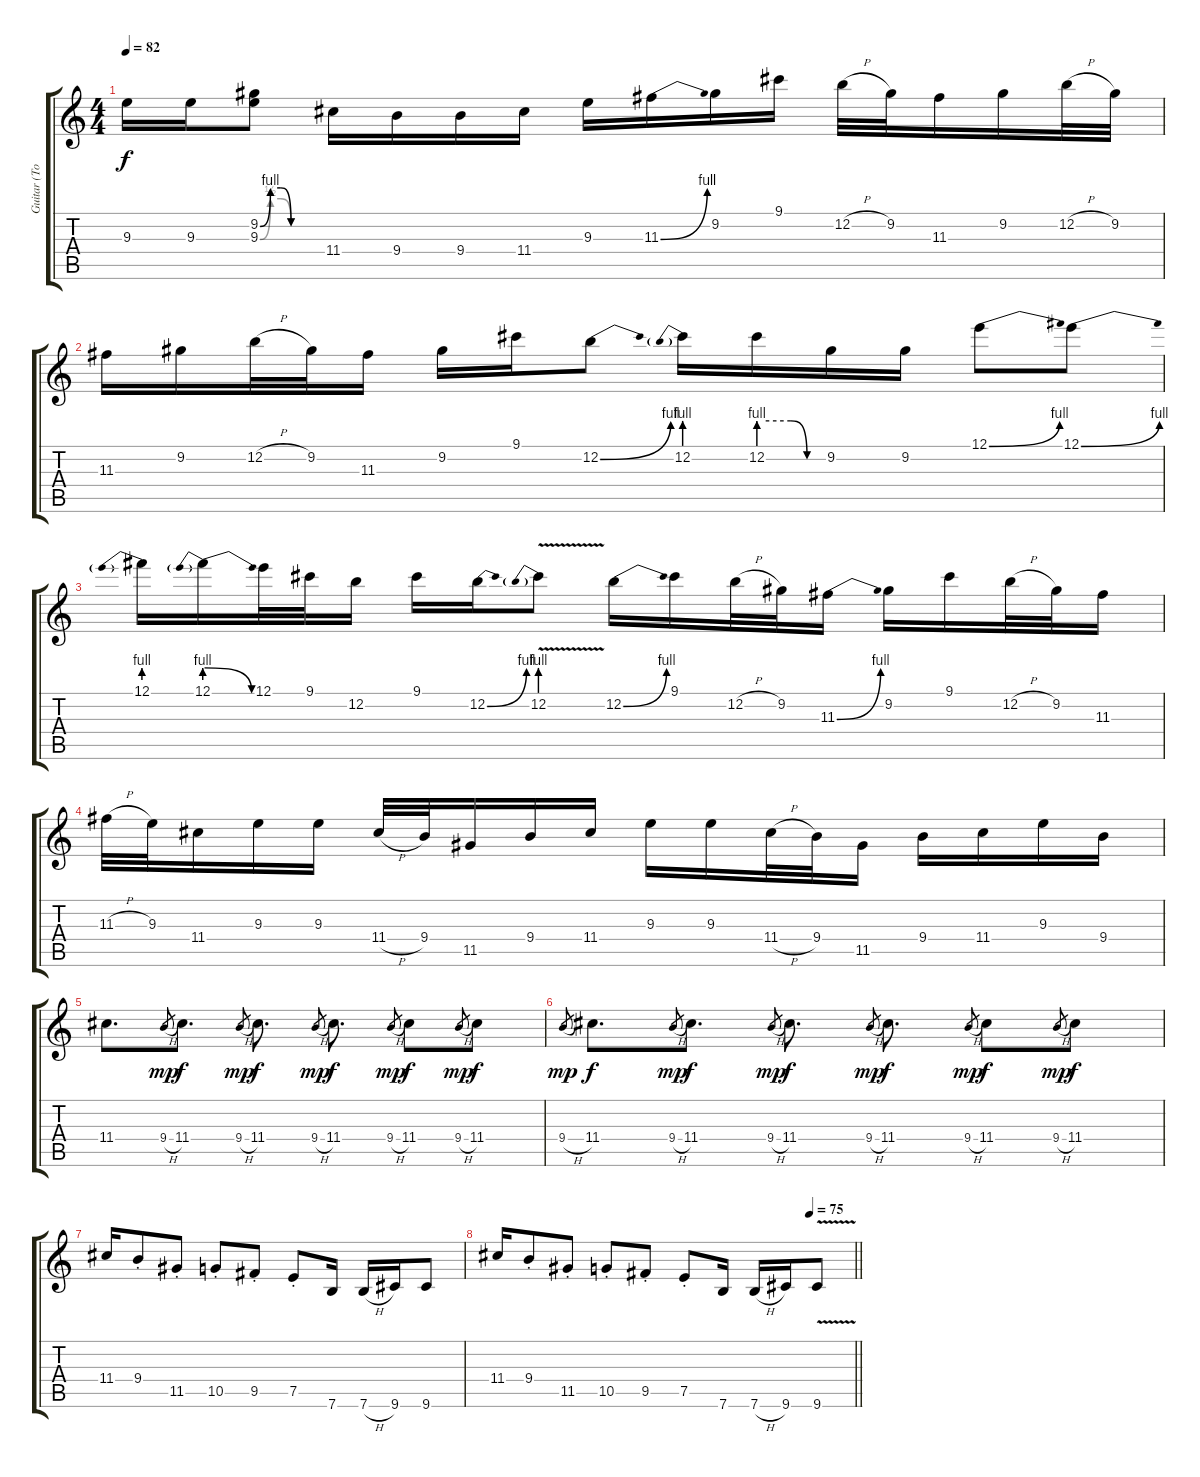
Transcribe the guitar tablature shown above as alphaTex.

\track ("Guitar (Tony Iommi)" "Guitar (To") {instrument distortionguitar}
\staff {score tabs}
\tuning (E4 B3 G3 D3 A2 E2) {hide}
\ts (4 4)
\tempo 82
\clef g2
\ks c
9.3.16{dy f} 9.3.16 (9.2{be (custom 0 0 10 4 20 4 30 0 60 0)} 9.3{be (custom 0 0 10 2 20 2 30 0 60 0)}).8 11.4.16 9.4.16 9.4.16 11.4.16 9.3.16 11.3{be (bend 0 0 60 4)}.16 9.2.16 9.1.16 12.2{h}.32 9.2.32 11.3.16 9.2.16 12.2{h}.32 9.2.32 |
11.3.16 9.2.16 12.2{h}.32 9.2.32 11.3.16 9.2.16 9.1.16 12.2{be (bend 0 0 60 4)}.8 12.2{be (prebend 0 4 60 4)}.16 12.2{be (custom 0 4 30 4 45 0 60 0)}.16 9.2.16 9.2.16 12.1{be (bend 0 0 60 4)}.8 12.1{be (bend 0 0 60 4)}.8 |
12.1{be (prebend 0 4 60 4)}.16 12.1{be (prebendrelease 0 4 60 0)}.16 12.1.32 9.1.32 12.2.16 9.1.16 12.2{be (bend 0 0 60 4)}.16 12.2{be (prebend 0 4 60 4) v}.8 12.2{be (bend 0 0 60 4)}.16 9.1.16 12.2{h}.32 9.2.32 11.3{be (bend 0 0 60 4)}.16 9.2.16 9.1.16 12.2{h}.32 9.2.32 11.3.16 |
11.3{h}.32 9.3.32 11.4.16 9.3.16 9.3.16 11.4{h}.32 9.4.32 11.5.16 9.4.16 11.4.16 9.3.16 9.3.16 11.4{h}.32 9.4.32 11.5.16 9.4.16 11.4.16 9.3.16 9.4.16 |
11.4.8{d} 9.4{h}.8{gr dy mp} 11.4.8{d dy f} 9.4{h}.8{gr dy mp} 11.4.8{d dy f} 9.4{h}.8{gr dy mp} 11.4.8{d dy f} 9.4{h}.8{gr dy mp} 11.4.8{dy f} 9.4{h}.8{gr dy mp} 11.4.8{dy f} |
9.4{h}.8{gr dy mp} 11.4.8{d dy f} 9.4{h}.8{gr dy mp} 11.4.8{d dy f} 9.4{h}.8{gr dy mp} 11.4.8{d dy f} 9.4{h}.8{gr dy mp} 11.4.8{d dy f} 9.4{h}.8{gr dy mp} 11.4.8{dy f} 9.4{h}.8{gr dy mp} 11.4.8{dy f} |
11.4.16 9.4{st}.8 11.5{st}.8 10.5{st}.8 9.5{st}.8 7.5{st}.8 7.6.16 7.6{h}.16 9.6.16 9.6.8 |
\tempo (75 0.875)
\barLineRight lightlight
11.4.16 9.4{st}.8 11.5{st}.8 10.5{st}.8 9.5{st}.8 7.5{st}.8 7.6.16 7.6{h}.16 9.6.16 9.6{v}.8
